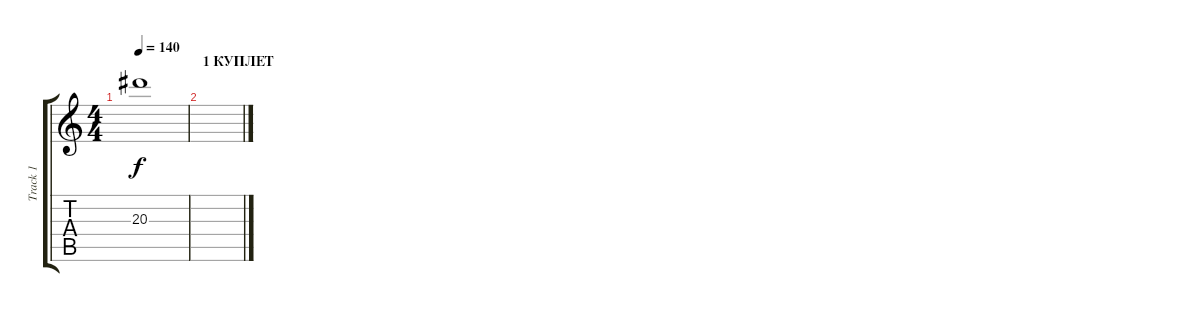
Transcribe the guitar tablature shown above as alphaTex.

\track ("Track 1" "Track 1") {instrument distortionguitar}
\staff {score tabs}
\tuning (E4 B3 G3 D3 A2 E2) {hide}
\ts (4 4)
\tempo 140
\clef g2
\ks c
20.3.1{dy f} |
\section ("" "1 КУПЛЕТ")
